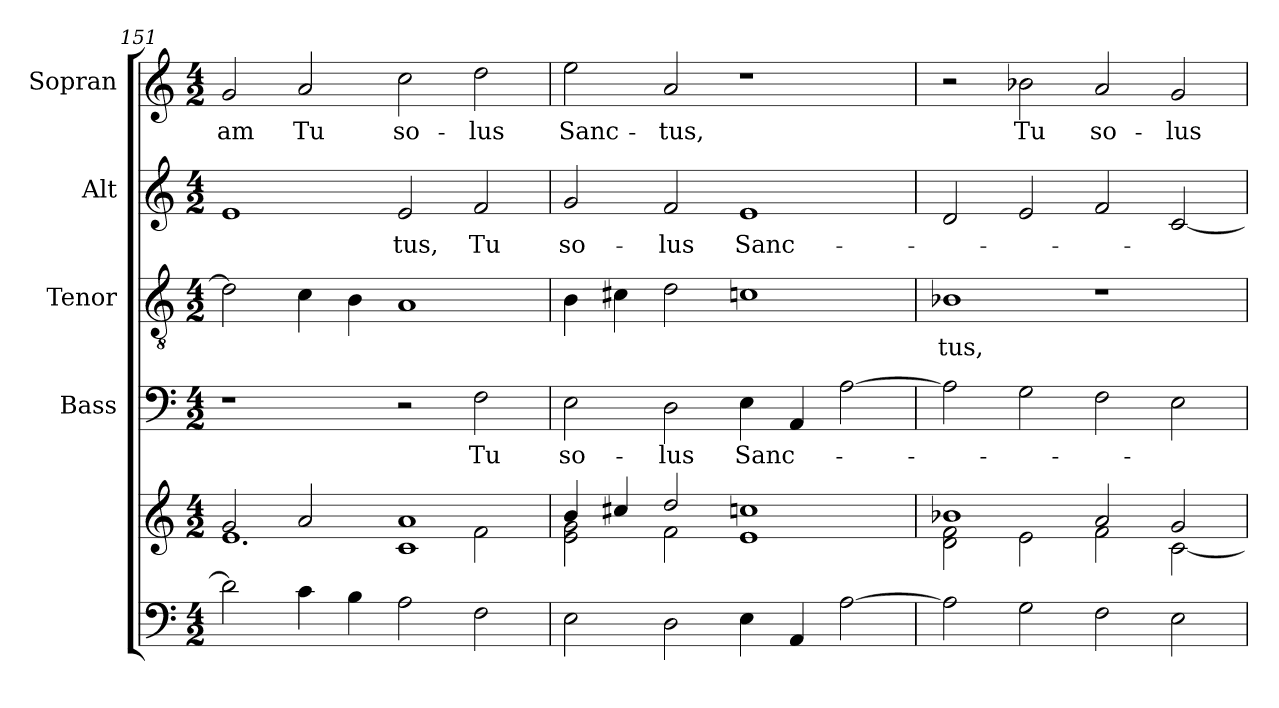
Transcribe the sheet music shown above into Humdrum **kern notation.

**kern	**kern	**kern	**text	**kern	**text	**kern	**text	**kern	**text
*part5	*part5	*part4	*part4	*part3	*part3	*part2	*part2	*part1	*part1
*staff6	*staff5	*staff4	*staff4	*staff3	*staff3	*staff2	*staff2	*staff1	*staff1
*	*	*I"Bass	*	*I"Tenor	*	*I"Alt	*	*I"Sopran	*
*	*	*I'B.	*	*I'T.	*	*I'A.	*	*I'S.	*
*clefF4	*clefG2	*clefF4	*	*clefGv2	*	*clefG2	*	*clefG2	*
*k[]	*k[]	*k[]	*	*k[]	*	*k[]	*	*k[]	*
*C:	*C:	*C:	*	*C:	*	*C:	*	*C:	*
*M4/2	*M4/2	*M4/2	*	*M4/2	*	*M4/2	*	*M4/2	*
=151	=151	=151	=151	=151	=151	=151	=151	=151	=151
*	*^	*	*	*	*	*	*	*	*
!	!	!	!	!	!	!	!	!	!	!LO:LY:b
2d\]	2g/	1.e	1r	.	2d\]	.	1e	.	2g/	-am
!	!	!	!	!	!	!	!	!	!	!LO:LY:b
4c\	2a/	.	.	.	4c\	.	.	.	2a/	Tu
4B\	.	.	.	.	4B\	.	.	.	.	.
!	!	!	!	!	!	!	!	!LO:LY:b	!	!LO:LY:b
2A\	1c 1a	.	2r	.	1A	.	2e/	-tus,	2cc\	so-
!	!	!	!	!LO:LY:b	!	!	!	!LO:LY:b	!	!LO:LY:b
2F\	.	2f\	2F\	Tu	.	.	2f/	Tu	2dd\	-lus
=152	=152	=152	=152	=152	=152	=152	=152	=152	=152	=152
!	!	!	!	!LO:LY:b	!	!	!	!LO:LY:b	!	!LO:LY:b
2E\	4b/	2e\ 2g\	2E\	so-	4B\	.	2g/	so-	2ee\	Sanc-
.	4cc#X/	.	.	.	4c#X\	.	.	.	.	.
!	!	!	!	!LO:LY:b	!	!	!	!LO:LY:b	!	!LO:LY:b
2D\	2dd/	2f\	2D\	-lus	2d\	.	2f/	-lus	2a/	-tus,
!	!	!	!	!LO:LY:b	!	!	!	!LO:LY:b	!	!
4E\	1ccn	1e	4E\	Sanc-	1cn	.	1e	Sanc-	1r	.
4AA/	.	.	4AA/	.	.	.	.	.	.	.
[2A\	.	.	[2A\	.	.	.	.	.	.	.
!!LO:LB:g=z
=153	=153	=153	=153	=153	=153	=153	=153	=153	=153	=153
!	!	!	!	!	!	!LO:LY:b	!	!	!	!
2A\]	1b-X	2d\ 2f\	2A\]	.	1B-X	-tus,	2d/	.	2r	.
!	!	!	!	!	!	!	!	!	!	!LO:LY:b
2G\	.	2e\	2G\	.	.	.	2e/	.	2b-X\	Tu
!	!	!	!	!	!	!	!	!	!	!LO:LY:b
2F\	2a/	2f\	2F\	.	1r	.	2f/	.	2a/	so-
!	!	!	!	!	!	!	!	!	!	!LO:LY:b
2E\	2g/	[<2c\	2E\	.	.	.	[2c/	.	2g/	-lus
*	*v	*v	*	*	*	*	*	*	*	*
=	=	=	=	=	=	=	=	=	=
*-	*-	*-	*-	*-	*-	*-	*-	*-	*-
